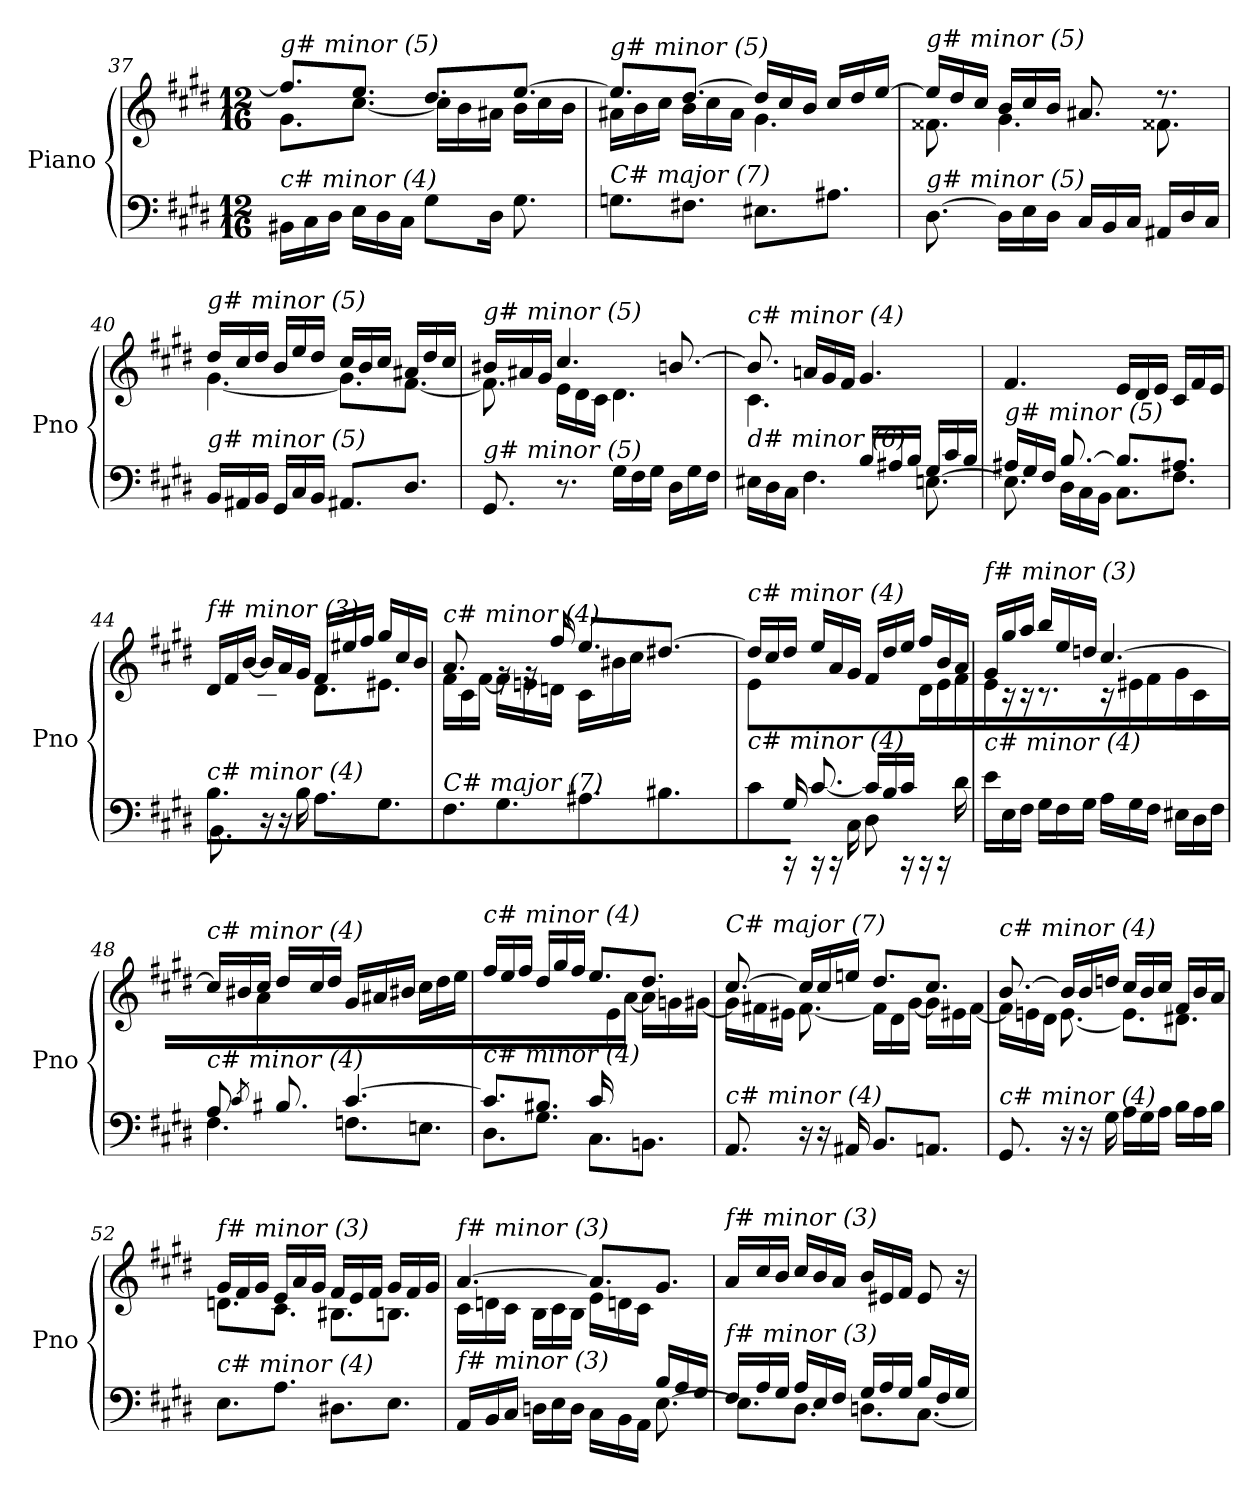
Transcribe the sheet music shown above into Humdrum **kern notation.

**kern	**kern
*part1	*part1
*staff2	*staff1
*I"Piano	*
*I'Pno	*
!!LO:LB:g=z
*clefF4	*clefG2
*k[f#c#g#d#]	*k[f#c#g#d#]
*M12/16	*M12/16
=37	=37
*	*^
!	!LO:TX:i:t=g# minor (5)	!
!LO:TX:i:t=c# minor (4)	!	!
16BB#X\LL	8.ff#/L]	8.g#\L
16C#\	.	.
16D#\JJ	.	.
16E\LL	8.ee/J	[8.cc#\J
16D#\	.	.
16C#\JJ	.	.
8G#\L	8.dd#/L	16cc#\LL]
.	.	16b\
16D#\Jk	.	16a#X\JJ
8.G#\	[8.ee/J	16b\LL
.	.	16cc#\
.	.	16b\JJ
=38	=38	=38
!	!LO:TX:i:t=g# minor (5)	!
!LO:TX:i:t=C# major (7)	!	!
8.Gni\L	8.ee/L]	16a#X\LL
.	.	16b\
.	.	16cc#\JJ
8.F#X\J	[8.dd#/J	16b\LL
.	.	16cc#\
.	.	16a#\JJ
8.E#X\L	16dd#/LL]	4.g#\
.	16cc#/	.
.	16b/JJ	.
8.A#X\J	16cc#/LL	.
.	16dd#/	.
.	[16ee/JJ	.
=39	=39	=39
!	!LO:TX:i:t=g# minor (5)	!
!LO:TX:i:t=g# minor (5)	!	!
[8.D#\	16ee/LL]	8.f##X\
.	16dd#/	.
.	16cc#/JJ	.
16D#\LL]	16b/LL	4.g#\
16E\	16cc#/	.
16D#\JJ	16b/JJ	.
16C#/LL	8.a#X/	.
16BB/	.	.
16C#/JJ	.	.
16AA#X/LL	8.r	8.f##X\
16D#/	.	.
16C#/JJ	.	.
!!LO:LB:g=z	!!
=40	=40	=40
!	!LO:TX:i:t=g# minor (5)	!
!LO:TX:i:t=g# minor (5)	!	!
16BB/LL	16dd#/LL	[4.g#\
16AA#X/	16cc#/	.
16BB/JJ	16dd#/JJ	.
16GG#/LL	16b/LL	.
16C#/	16ee/	.
16BB/JJ	16dd#/JJ	.
8.AA#X/L	16cc#/LL	8.g#\L]
.	16b/	.
.	16cc#/JJ	.
8.D#/J	16a#X/LL	[8.f#\J
.	16dd#/	.
.	16cc#/JJ	.
=41	=41	=41
!	!LO:TX:i:t=g# minor (5)	!
!LO:TX:i:t=g# minor (5)	!	!
8.GG#/	16b#X/LL	8.f#\]
.	16a#X/	.
.	16g#/JJ	.
8.r	4.cc#/	16e\LL
.	.	16d#\
.	.	16c#\JJ
16G#\LL	.	4.d#\
16F#\	.	.
16G#\JJ	.	.
16D#\LL	[8.bn/	.
16G#\	.	.
16F#\JJ	.	.
=42	=42	=42
*^	*	*^
*	*^	*	*	*
!	!	!	!LO:TX:i:t=c# minor (4)	!	!
!LO:TX:i:t=d# minor (6)	!	!	!	!	!
4.ryy	16E#X\LL	8.ryy	8.b/]	4.c#\	8.ryy
.	16D#\	.	.	.	.
.	16C#\JJ	.	.	.	.
.	8.ryy	4.F#\	16an/LL	.	2ryy
.	.	.	16g#/	.	.
.	.	.	16f#/JJ	.	.
4.ryy	16B/LL	.	4.g#/	4.ryy	.
.	16A#X/	.	.	.	.
.	16B/JJ	.	.	.	.
.	16G#/LL	[8.En\	.	.	.
.	16c#/	.	.	.	.
.	16B/JJ	.	.	.	16ryy
*	*v	*v	*	*	*
!!LO:LB:g=z
=43	=43	=43	=43	=43
!	!	!LO:TX:i:t=c# minor (4)	!	!
!LO:TX:i:t=g# minor (5)	!	!	!	!
*	*	*v	*v	*v
16A#X/LL	8.E\]	4.f#/
16G#/	.	.
16F#/JJ	.	.
[8.B/	16D#\LL	.
.	16C#\	.
.	16BB\JJ	.
8.B/L]	8.C#\L	16e/LL
.	.	16d#/
.	.	16e/JJ
8.A#X/J	8.F#\J	16c#/LL
.	.	16f#/
.	.	16e/JJ
=44	=44	=44
*	*	*^
!	!	!LO:TX:i:t=f# minor (3)	!
!LO:TX:i:t=c# minor (4)	!	!	!
8.B/L	8.BB\	16d#/LL	8.ryy
.	.	16f#/	.
.	.	[16b/JJ	.
2ryy	16r	16b/LL]	8.c#\J
.	16r	16a/	.
.	16B\	16g#/JJ	.
.	8.A\L	16f#/LL	8.d#\L
.	.	16ee#X/	.
.	.	16ff#/JJ	.
.	8.G#\J	16gg#/LL	8.e#X\J
.	.	16cc#/	.
16ryy	.	16b/JJ	.
*v	*v	*	*
=45	=45	=45
!	!LO:TX:i:t=c# minor (4)	!
!LO:TX:i:t=C# major (7)	!	!
8.F#\L	8.a/	16f#\LL
.	.	16c#\
.	.	[16f#\JJ
8.G#\J	16rg	16f#\LL]
.	16rg	16en\
.	16ff#/	16dn\JJ
8.A#X\L	8.ee/L	16c#\LL
.	.	16b#X\
.	.	16cc#\JJ
8.B#X\J	[8.dd#X/J	16dd#\LLyy
.	.	16g#\
.	.	16f#\JJ
!!LO:LB:g=z	!!
=46	=46	=46
*^	*	*
!	!	!LO:TX:i:t=c# minor (4)	!
!LO:TX:i:t=c# minor (4)	!	!	!
8c#\	8ryy	16dd#/LL]	8e\L
.	.	16cc#/	.
16rCC	16G#/Jk	16dd#/JJ	4..ryy
16rCC	[8.c#/	16ee/LL	.
16rCC	.	16a/	.
16C#\	.	16g#/JJ	.
8D#\	16c#/LL]	16f#/LL	.
.	16B/	16dd#/	.
16rCC	16c#/JJ	16ee/JJ	.
16rCC	8.ryy	16ff#/LL	16d#\LL
16rCC	.	16b/	16e\
16d#\	.	16a/JJ	16f#\JJ
=47	=47	=47	=47
!	!	!LO:TX:i:t=f# minor (3)	!
!LO:TX:i:t=c# minor (4)	!	!	!
2ryy	16e\LL	16g#/LL	16e\
.	16E\	16gg#/	16r
.	16F#\JJ	16aa/JJ	16r
.	16G#\LL	16bb/LL	8.r
.	16F#\	16ee/	.
.	16G#\JJ	16ddn/JJ	.
.	16A\LL	[4.cc#/	16r
.	16G#\	.	16e#X\LL
8.ryy	16F#\JJ	.	16f#\JJ
.	16E#Xj\LL	.	16g#\LL
.	16D#\	.	16c#\
16B/JJ	16F#i\JJ	.	16ryy
=48	=48	=48	=48
*	*^	*	*^
!	!	!	!LO:TX:i:t=c# minor (4)	!	!
!LO:TX:i:t=c# minor (4)	!	!	!	!	!
8A/L	4.F#\	8.ryy	16cc#/LL]	8ryy	8.ryy
.	.	.	16b#X/	.	.
16ryy	.	.	16cc#/JJ	16a\Jk	.
8qc#/	.	.	.	.	.
8.B#X/	.	16c#!yy	16dd#/LL	2ryy	8.ryy
.	.	8B#!yy	16cc#/	.	.
.	.	.	16dd#/JJ	.	.
[4.c#/	8.Fni\L	4.ryy	16g#/LL	.	4.ryy
.	.	.	16a#X/	.	.
.	.	.	16b#X/JJ	.	.
.	8.En\J	.	16cc#\LL	.	.
.	.	.	16dd#\	.	.
.	.	.	16ee\JJ	16ryy	.
!!LO:LB:g=z	!!	!!
=49	=49	=49	=49	=49	=49
!	!	!	!LO:TX:i:t=c# minor (4)	!	!
!LO:TX:i:t=c# minor (4)	!	!	!	!	!
4.ryy	8.c#/L]	8.D#\L	16ff#/LL	4.ryy	4.ryy
.	.	.	16ee/	.	.
.	.	.	16ff#/JJ	.	.
.	8.B#X/J	8.G#\J	16dd#/LL	.	.
.	.	.	16gg#/	.	.
.	.	.	16ff#/JJ	.	.
16c#/LL	8.C#\L	4.ryy	8.ee/L	16ryy	4.ryy
4ryy	.	.	.	16e\	.
.	.	.	.	[16a\JJ	.
.	8.BBn\J	.	8.dd#/J	16a\LL]	.
.	.	.	.	16gni\	.
16ryy	.	.	.	[16g#\JJ	.
*v	*v	*v	*	*	*
*	*	*v	*v
=50	=50	=50
!	!LO:TX:i:t=C# major (7)	!
!LO:TX:i:t=c# minor (4)	!	!
8.AA/	[8.cc#/	16g#\LL]
.	.	16f#X\
.	.	16e#X\JJ
16r	16cc#/LL]	[8.f#\
16r	16cc#/	.
16AA#X/	16een/JJ	.
8.BB/L	8.dd#/L	16f#\LL]
.	.	16d#\
.	.	[16g#\JJ
8.AAn/J	8.cc#/J	16g#\LL]
.	.	16e#X\
.	.	[16f#\JJ
=51	=51	=51
!	!LO:TX:i:t=c# minor (4)	!
!LO:TX:i:t=c# minor (4)	!	!
8.GG#/	[8.b/	16f#\LL]
.	.	16en\
.	.	16d#\JJ
16r	16b/LL]	[8.e\
16r	16b/	.
16G#\	16ddn/JJ	.
16A\LL	16cc#/LL	8.e\L]
16G#\	16b/	.
16A\JJ	16cc#/JJ	.
16B\LL	16f#/LL	8.d#X\J
16A\	16b/	.
16B\JJ	16a/JJ	.
!!LO:PB:g=z	!!
=52	=52	=52
!	!LO:TX:i:t=f# minor (3)	!
!LO:TX:i:t=c# minor (4)	!	!
8.E\L	16g#/LL	8.dn\L
.	16f#/	.
.	16g#/JJ	.
8.A\J	16e/LL	8.c#\J
.	16a/	.
.	16g#/JJ	.
8.D#X\L	16f#/LL	8.B#Xi\L
.	16e/	.
.	16f#/JJ	.
8.E\J	16g#/LL	8.B\J
.	16f#/	.
.	16g#/JJ	.
=53	=53	=53
*^	*	*^
*	*^	*	*	*
!	!	!	!LO:TX:i:t=f# minor (3)	!	!
!LO:TX:i:t=f# minor (3)	!	!	!	!	!
2ryy	16AA/LL	2ryy	[4.a/	16c#\LL	2ryy
.	16BB/	.	.	16dn\	.
.	16C#/JJ	.	.	16c#\JJ	.
.	16Dn\LL	.	.	16B\LL	.
.	16E\	.	.	16c#\	.
.	16D\JJ	.	.	16B\JJ	.
.	16C#\LL	.	8.a/L]	16e\LL	.
.	16BB\	.	.	16dn\	.
16ryy	16AA\JJ	16ryy	.	16c#\JJ	16ryy
8.ryy	16B/LL	[8.E\	8.g#/J	8.ryy	8.ryy
.	16A/	.	.	.	.
.	16G#/JJ	.	.	.	.
*	*v	*v	*	*	*
*	*	*v	*v	*v
=54	=54	=54
!	!	!LO:TX:i:t=f# minor (3)
!LO:TX:i:t=f# minor (3)	!	!
16F#/LL	8.E\L]	16a/LL
16A/	.	16cc#/
16G#/JJ	.	16b/JJ
16A/LL	8.D#\J	16cc#/LL
16E/	.	16b/
16F#/JJ	.	16a/JJ
16G#/LL	8.Dn\L	16b/LL
16A/	.	16e#X/
16G#/JJ	.	16f#/JJ
16B/LL	[8.C#\J	8e#/
16F#/	.	.
16G#/JJ	.	16r
*v	*v	*
=	=
*-	*-
